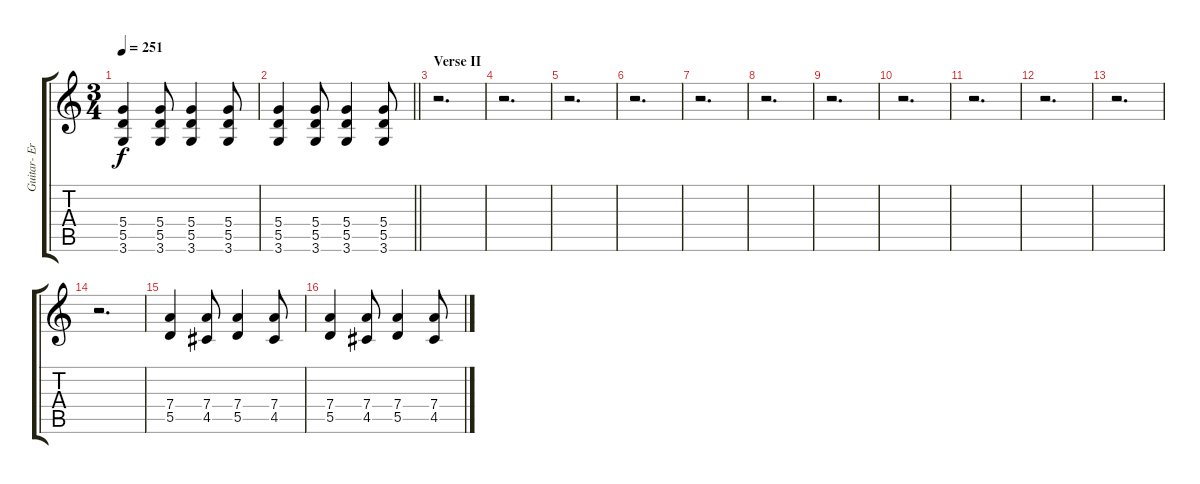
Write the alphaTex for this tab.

\track ("Guitar- Erik" "Guitar- Er") {instrument overdrivenguitar}
\staff {score tabs}
\tuning (E4 B3 G3 D3 A2 E2) {hide}
\ts (3 4)
\tempo 251
\clef g2
\ks c
(5.4 5.5 3.6).4{dy f} (5.4 5.5 3.6).8 (5.4 5.5 3.6).4 (5.4 5.5 3.6).8 |
\barLineRight lightlight
(5.4 5.5 3.6).4 (5.4 5.5 3.6).8 (5.4 5.5 3.6).4 (5.4 5.5 3.6).8 |
\section ("" "Verse II")
r.2{d} |
r.2{d} |
r.2{d} |
r.2{d} |
r.2{d} |
r.2{d} |
r.2{d} |
r.2{d} |
r.2{d} |
r.2{d} |
r.2{d} |
r.2{d} |
(7.4 5.5).4 (7.4 4.5).8 (7.4 5.5).4 (7.4 4.5).8 |
(7.4 5.5).4 (7.4 4.5).8 (7.4 5.5).4 (7.4 4.5).8
